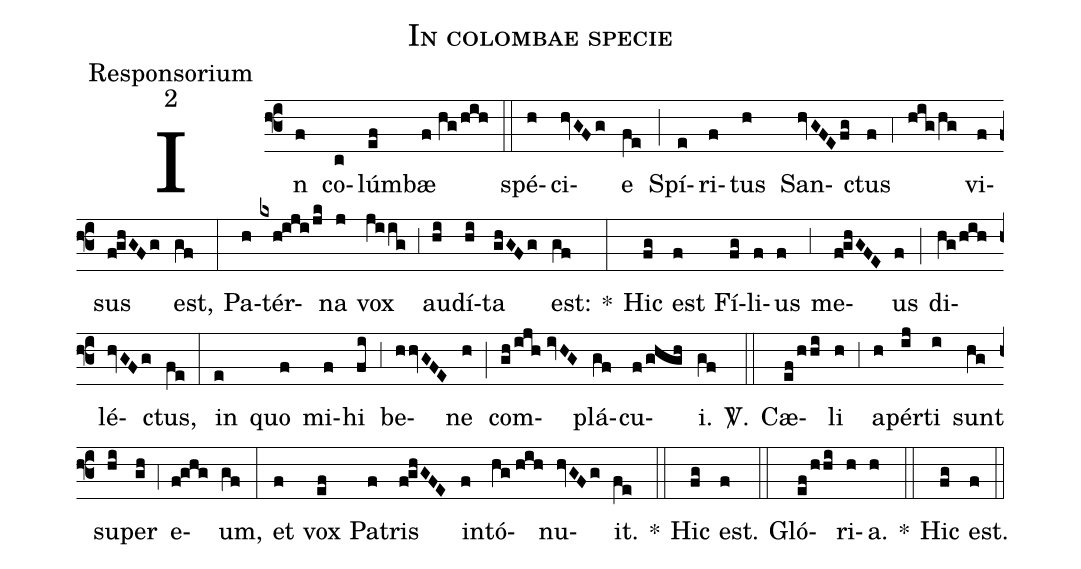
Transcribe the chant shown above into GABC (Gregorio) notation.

name:In colombae specie;
office-part:Responsorium;
mode:2;
%%
(f3) In(f) co(c)lúm(ef)bæ(f//hg/hih) (::) spé(h)ci(hvGFg)e(fe) (;) Spí(e)ri(f)tus(h) San(hvGFEfg)ctus(f) (;4) (hig/hg) vi(f)sus(f!ghGFg) est,(gf) (:) Pa(h)tér(kxh!iji/jk)na(j) vox(jiig) (;3) au(hi)dí(hi)ta(ghGFg) est:(gf) *(:) Hic(fg) est(f) Fí(fg)li(f)us(f) (;3) me(f!ghGFE)us(f) (;) di(hg/hih)lé(hvGFg)ctus,(fe) (:) in(e) quo(f) mi(f)hi(fi) (;3) be(hhvGFE)ne(h) (;) com(gh/ijh//ivHG)plá(gf)cu(f/ghgh)i.(gf) <sp>V/</sp>.(::) Cæ(ef/hhi)li(h) (;3) a(h)pér(ij)ti(i) sunt(hg) su(hi)per(gh) (;4) e(f!ghg)um,(gf) (:) et(f) vox(ef) Pa(f)tris(f!ghGFE) in(f)tó(hg//hih)nu(hvGFg)it.(fe) *(::) Hic(fg) est.(f) (::) Gló(ef/hhi)ri(h)a.(h) *(::) Hic(fg) est.(f) (::)
